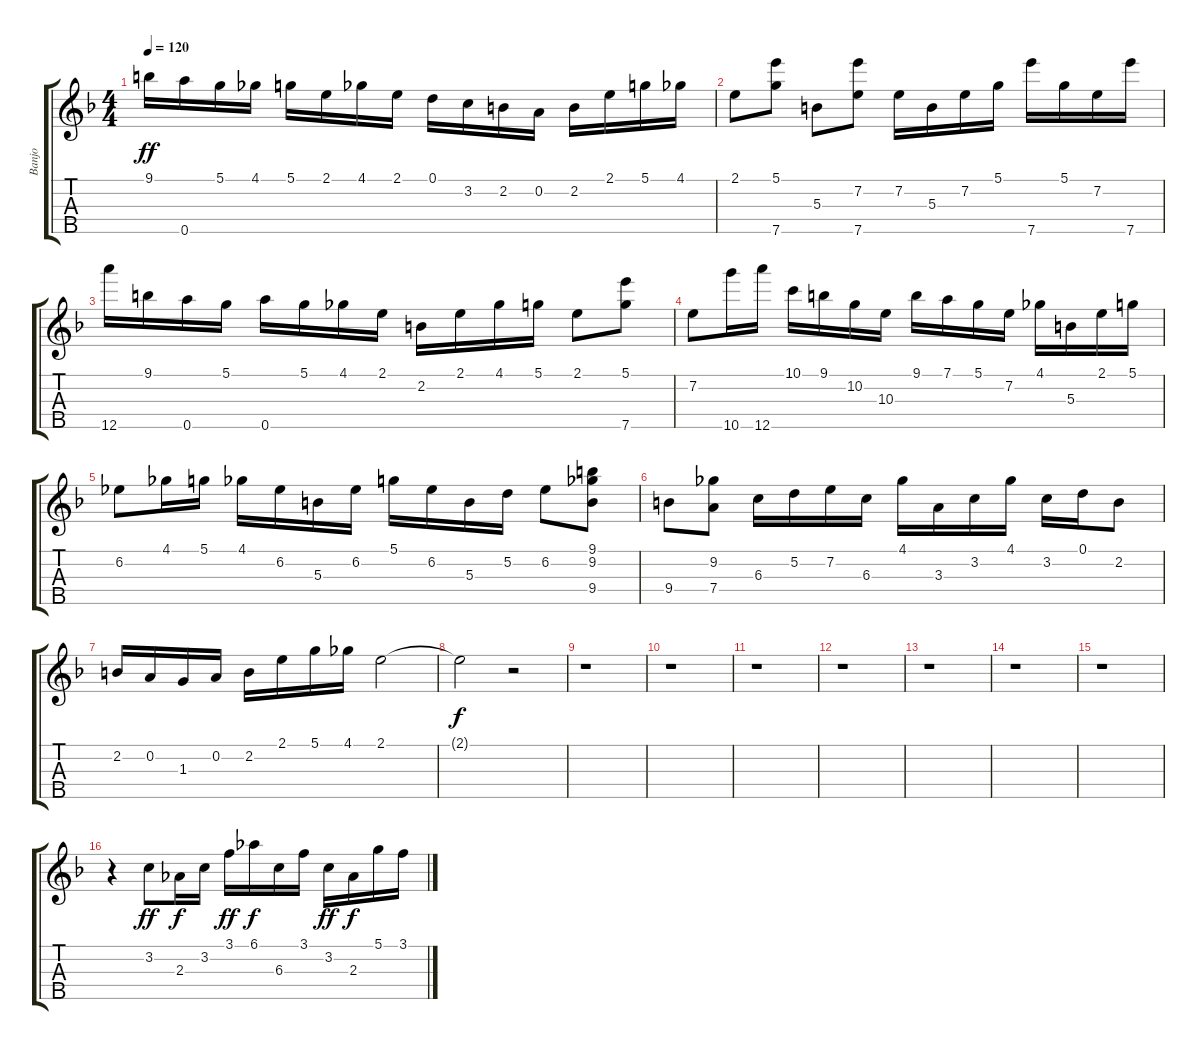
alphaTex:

\track ("Banjo" "Banjo") {instrument banjo}
\staff {score tabs}
\tuning (D4 A3 Gb3 D3 A4) {hide}
\displaytranspose 12
\ts (4 4)
\tempo 120
\clef g2
\ks dminor
9.1.16{dy ff} 0.5.16 5.1.16 4.1.16 5.1.16 2.1.16 4.1.16 2.1.16 0.1.16 3.2.16 2.2.16 0.2.16 2.2.16 2.1.16 5.1.16 4.1.16 |
2.1.8 (5.1 7.5).8 5.3.8 (7.2 7.5).8 7.2.16 5.3.16 7.2.16 5.1.16 7.5.16 5.1.16 7.2.16 7.5.16 |
12.5.16 9.1.16 0.5.16 5.1.16 0.5.16 5.1.16 4.1.16 2.1.16 2.2.16 2.1.16 4.1.16 5.1.16 2.1.8 (5.1 7.5).8 |
7.2.8 10.5.16 12.5.16 10.1.16 9.1.16 10.2.16 10.3.16 9.1.16 7.1.16 5.1.16 7.2.16 4.1.16 5.3.16 2.1.16 5.1.16 |
6.2.8 4.1.16 5.1.16 4.1.16 6.2.16 5.3.16 6.2.16 5.1.16 6.2.16 5.3.16 5.2.16 6.2.8 (9.1 9.2 9.4).8 |
9.4.8 (9.2 7.4).8 6.3.16 5.2.16 7.2.16 6.3.16 4.1.16 3.3.16 3.2.16 4.1.16 3.2.16 0.1.16 2.2.8 |
2.2.16 0.2.16 1.3.16 0.2.16 2.2.16 2.1.16 5.1.16 4.1.16 2.1.2 |
2.1{t}.2{dy f} r.2 |
r.1 |
r.1 |
r.1 |
r.1 |
r.1 |
r.1 |
r.1 |
r.4 3.2.8{dy ff} 2.3.16{dy f} 3.2.16 3.1.16{dy ff} 6.1.16{dy f} 6.3.16 3.1.16 3.2.16{dy ff} 2.3.16{dy f} 5.1.16 3.1.16
